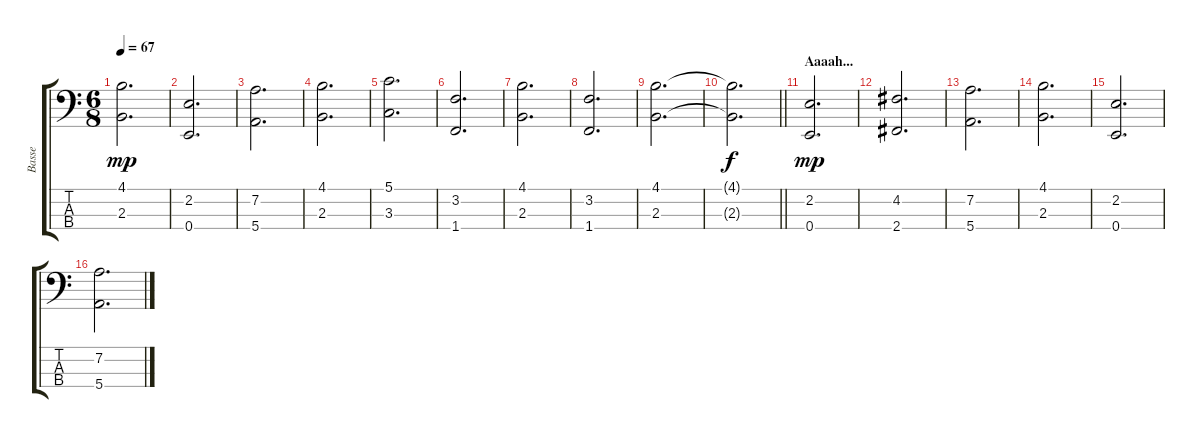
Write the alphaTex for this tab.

\track ("Basse" "Basse") {instrument electricbassfinger}
\staff {score tabs}
\tuning (G2 D2 A1 E1) {hide}
\ts (6 8)
\tempo 67
\clef f4
\ks c
(4.1 2.3).2{d dy mp} |
(2.2 0.4).2{d} |
(7.2 5.4).2{d} |
(4.1 2.3).2{d} |
(5.1 3.3).2{d} |
(3.2 1.4).2{d} |
(4.1 2.3).2{d} |
(3.2 1.4).2{d} |
(4.1 2.3).2{d} |
\barLineRight lightlight
(4.1{t} 2.3{t}).2{d dy f} |
\section ("" "Aaaah...")
(2.2 0.4).2{d dy mp} |
(4.2 2.4).2{d} |
(7.2 5.4).2{d} |
(4.1 2.3).2{d} |
(2.2 0.4).2{d} |
(7.2 5.4).2{d}
